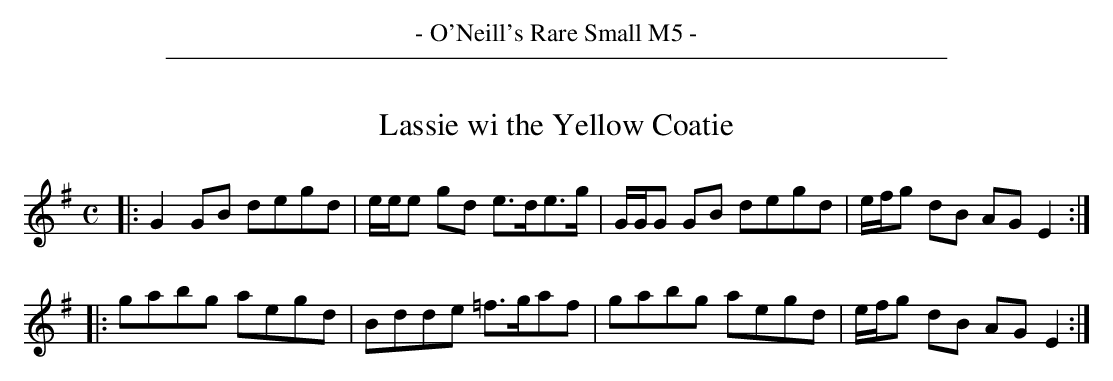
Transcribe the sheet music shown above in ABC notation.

X:1
T: Lassie wi the Yellow Coatie
M: C
L: 1/8
K: G
|: G2GB degd | e/e/e gd e>de>g | G/G/G GB degd | e/f/g dB AGE2 :|
|: gabg aegd | Bdde =f>gaf | gabg aegd |e/f/g dB AGE2 :|
